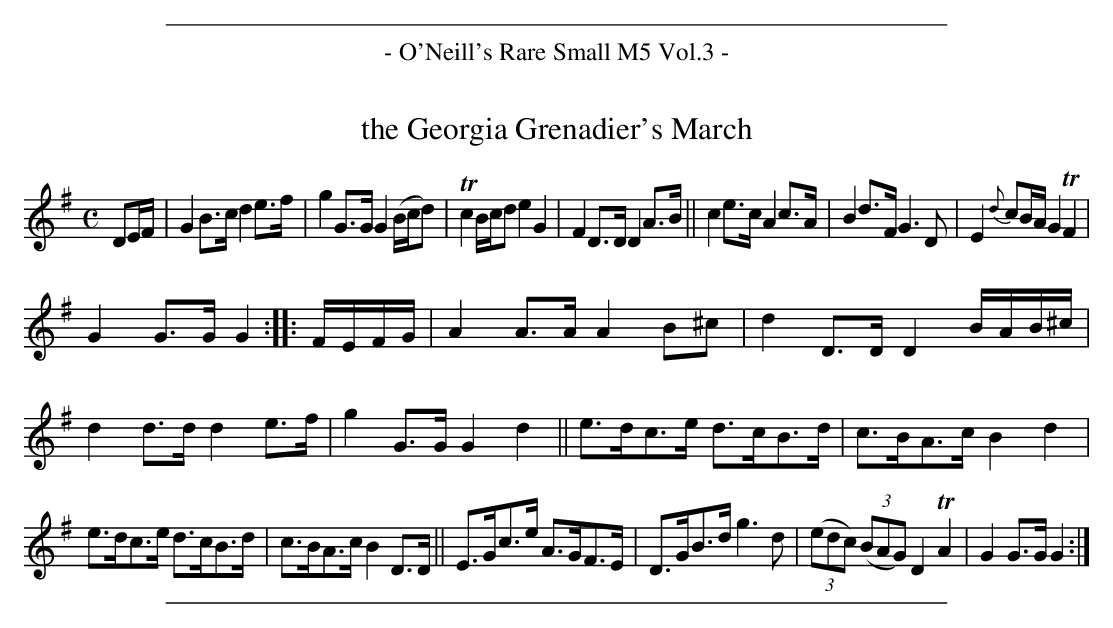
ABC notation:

X:1
T: the Georgia Grenadier's March
M: C
L: 1/16
K: G
D2EF |\
G4B3c d4e3f | g4G3G G4(Bcd2) | Tc4Bcd2 e4G4 | F4D3D D4A3B || c4e3c A4c3A | B4d3F G6 D2 | E4{d}c2BA G4TF4 |
G4G3G G4 :: FEFG | A4A3A A4B2^c2 | d4D3D D4BAB^c | d4d3d d4e3f | g4G3G G4d4 || e3dc3e d3cB3d | c3BA3c B4d4 |
e3dc3e d3cB3d | c3BA3c B4D3D || E3Gc3e A3GF3E | D3GB3d g6 d2 | (3(e2d2c2) (3(B2A2G2) D4TA4 | G4G3G G4:|
